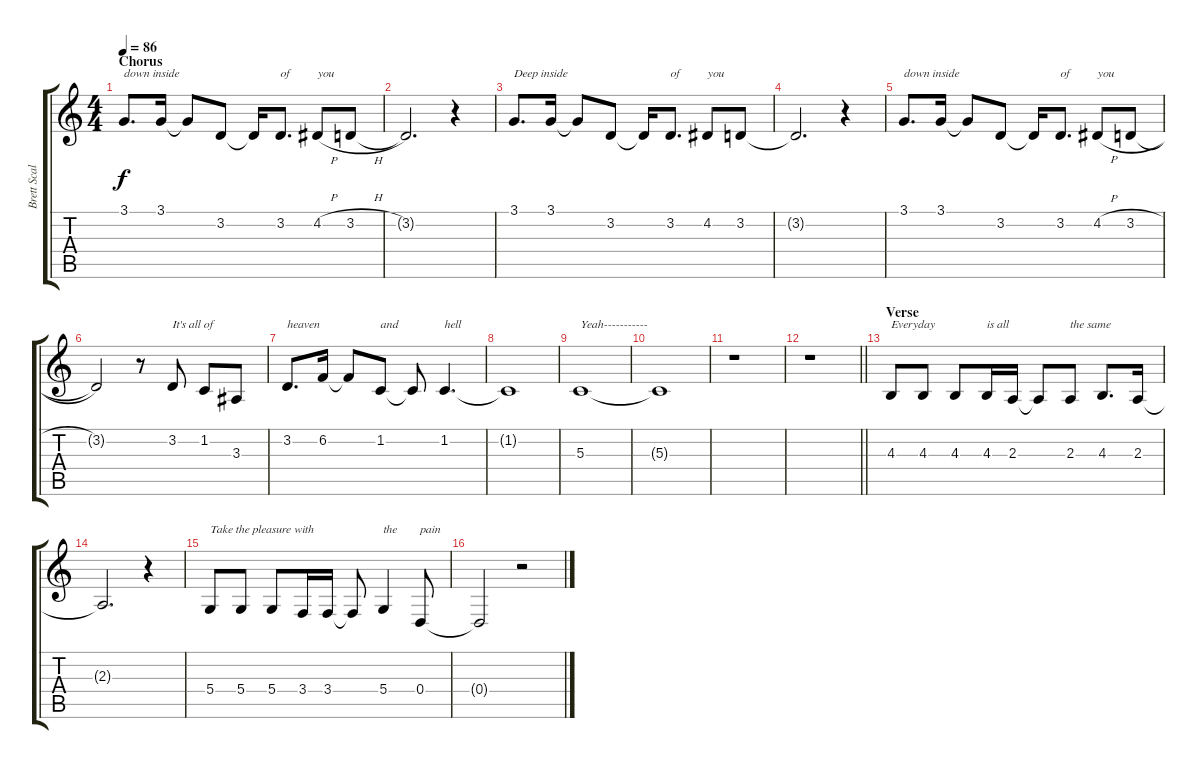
\track ("Brett Scallions (Vocals)" "Brett Scal") {instrument violin}
\staff {score tabs}
\tuning (E4 B3 G3 D3 A2 E2) {hide}
\ts (4 4)
\section ("" "Chorus")
\tempo 86
\clef g2
\ks c
3.1.8{d txt "down inside" dy f} 3.1.16 3.1{t}.8 3.2.8 3.2{t}.16 3.2.8{d txt "of"} 4.2{h}.8{txt "you"} 3.2{h}.8 |
3.2{t}.2{d} r.4 |
3.1.8{d txt "Deep inside"} 3.1.16 3.1{t}.8 3.2.8 3.2{t}.16 3.2.8{d txt "of"} 4.2.8{txt "you"} 3.2.8 |
3.2{t}.2{d} r.4 |
3.1.8{d txt "down inside"} 3.1.16 3.1{t}.8 3.2.8 3.2{t}.16 3.2.8{d txt "of"} 4.2{h}.8{txt "you"} 3.2{h}.8 |
3.2{t}.2 r.8 3.2.8{txt "It's all of"} 1.2.8 3.3.8 |
3.2.8{d txt "heaven"} 6.2.16 6.2{t}.8 1.2.8{txt "and"} 1.2{t}.8 1.2.4{d txt "hell"} |
1.2{t}.1 |
5.3.1{txt "Yeah-----------"} |
5.3{t}.1 |
r.1 |
\barLineRight lightlight
r.1 |
\section ("" "Verse")
4.3.8{txt "Everyday"} 4.3.8 4.3.8 4.3.16{txt "is all"} 2.3.16 2.3{t}.8 2.3.8{txt "the same"} 4.3.8{d} 2.3.16 |
2.3{t}.2{d} r.4 |
5.4.8{txt "Take the pleasure with"} 5.4.8 5.4.8 3.4.16 3.4.16 3.4{t}.8 5.4.4{txt "the"} 0.4.8{txt "pain"} |
0.4{t}.2 r.2
